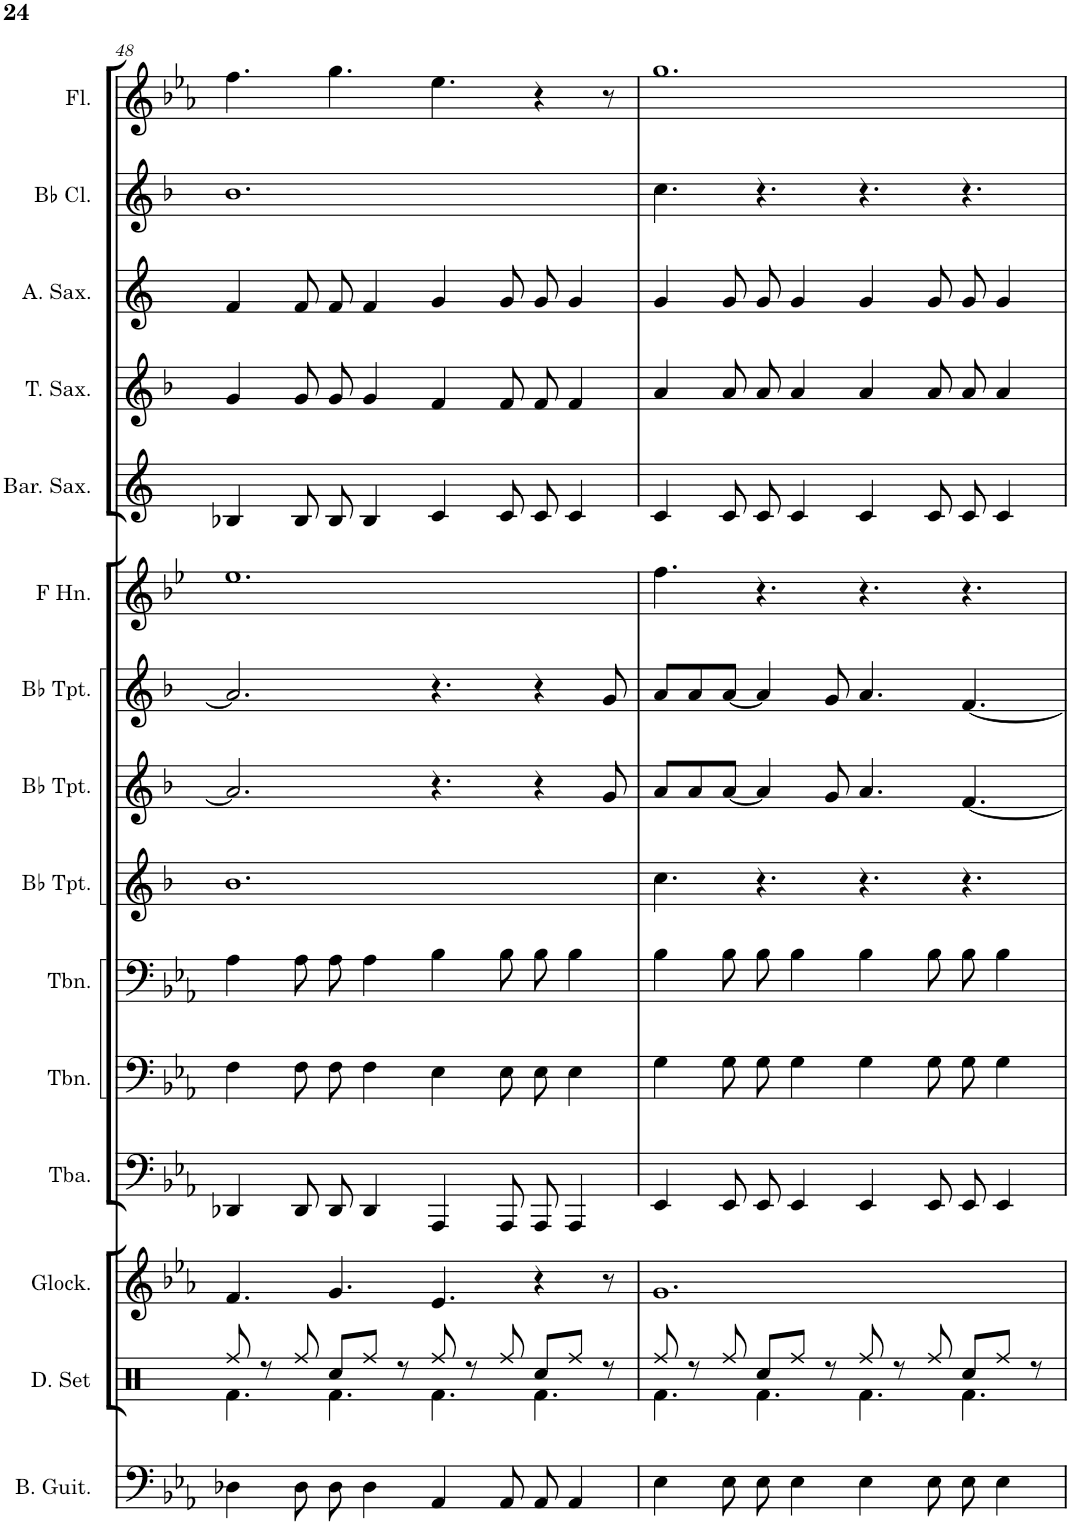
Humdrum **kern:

**kern	**kern	**kern	**kern	**kern	**kern	**kern	**kern	**kern	**kern	**kern	**kern	**kern	**kern	**kern
*part15	*part14	*part13	*part12	*part11	*part10	*part9	*part8	*part7	*part6	*part5	*part4	*part3	*part2	*part1
*staff15	*staff14	*staff13	*staff12	*staff11	*staff10	*staff9	*staff8	*staff7	*staff6	*staff5	*staff4	*staff3	*staff2	*staff1
*I"Bass Guitar	*I"Drumset	*I"Glockenspiel	*I"Tuba	*I"Trombone	*I"Trombone	*I"Bb Trumpet	*I"Bb Trumpet	*I"Bb Trumpet	*I"Horn in F	*I"Baritone Saxophone	*I"Tenor Saxophone	*I"Alto Saxophone	*I"Bb Clarinet	*I"Flute
*I'B. Guit.	*I'D. Set	*I'Glock.	*I'Tba.	*I'Tbn.	*I'Tbn.	*I'Bb Tpt.	*I'Bb Tpt.	*I'Bb Tpt.	*	*I'Bar. Sax.	*I'T. Sax.	*I'A. Sax.	*I'Bb Cl.	*I'Fl.
!!LO:PB:g=z
*clefF4	*clefX	*clefG2	*clefF4	*clefF4	*clefF4	*clefG2	*clefG2	*clefG2	*clefG2	*clefG2	*clefG2	*clefG2	*clefG2	*clefG2
*Trd7c12	*	*Trd-14c-24	*	*	*	*Trd1c2	*Trd1c2	*Trd1c2	*Trd4c7	*Trd12c21	*Trd8c14	*Trd5c9	*Trd1c2	*
*k[b-e-a-]	*k[]	*k[b-e-a-]	*k[b-e-a-]	*k[b-e-a-]	*k[b-e-a-]	*k[b-]	*k[b-]	*k[b-]	*k[b-e-]	*k[]	*k[b-]	*k[]	*k[b-]	*k[b-e-a-]
*M12/8	*M12/8	*M12/8	*M12/8	*M12/8	*M12/8	*M12/8	*M12/8	*M12/8	*M12/8	*M12/8	*M12/8	*M12/8	*M12/8	*M12/8
=48	=48	=48	=48	=48	=48	=48	=48	=48	=48	=48	=48	=48	=48	=48
*	*^	*	*	*	*	*	*	*	*	*	*	*	*	*
4D-X\	8Rff/	4.Rf\	4.f/	4DD-X/	4F\	4A-\	1.b-	2.a/]	2.a/]	1.ee-	4B-X/	4g/	4f/	1.b-	4.ff\
.	8r	.	.	.	.	.	.	.	.	.	.	.	.	.	.
8D-\	8Rff/	.	.	8DD-/	8F\	8A-\	.	.	.	.	8B-/	8g/	8f/	.	.
8D-\	8Rcc/L	4.Rf\	4.g/	8DD-/	8F\	8A-\	.	.	.	.	8B-/	8g/	8f/	.	4.gg\
4D-\	8Rff/J	.	.	4DD-/	4F\	4A-\	.	.	.	.	4B-/	4g/	4f/	.	.
.	8r	.	.	.	.	.	.	.	.	.	.	.	.	.	.
4AA-/	8Rff/	4.Rf\	4.e-/	4AAA-/	4E-\	4B-\	.	4.r	4.r	.	4c/	4f/	4g/	.	4.ee-\
.	8r	.	.	.	.	.	.	.	.	.	.	.	.	.	.
8AA-/	8Rff/	.	.	8AAA-/	8E-\	8B-\	.	.	.	.	8c/	8f/	8g/	.	.
8AA-/	8Rcc/L	4.Rf\	4r	8AAA-/	8E-\	8B-\	.	4r	4r	.	8c/	8f/	8g/	.	4r
4AA-/	8Rff/J	.	.	4AAA-/	4E-\	4B-\	.	.	.	.	4c/	4f/	4g/	.	.
.	8r	.	8r	.	.	.	.	8g/	8g/	.	.	.	.	.	8r
=49	=49	=49	=49	=49	=49	=49	=49	=49	=49	=49	=49	=49	=49	=49	=49
4E-\	8Rff/	4.Rf\	1.g	4EE-/	4G\	4B-\	4.cc\	8a/L	8a/L	4.ff\	4c/	4a/	4g/	4.cc\	1.gg
.	8r	.	.	.	.	.	.	8a/	8a/	.	.	.	.	.	.
8E-\	8Rff/	.	.	8EE-/	8G\	8B-\	.	[8a/J	[8a/J	.	8c/	8a/	8g/	.	.
8E-\	8Rcc/L	4.Rf\	.	8EE-/	8G\	8B-\	4.r	4a/]	4a/]	4.r	8c/	8a/	8g/	4.r	.
4E-\	8Rff/J	.	.	4EE-/	4G\	4B-\	.	.	.	.	4c/	4a/	4g/	.	.
.	8r	.	.	.	.	.	.	8g/	8g/	.	.	.	.	.	.
4E-\	8Rff/	4.Rf\	.	4EE-/	4G\	4B-\	4.r	4.a/	4.a/	4.r	4c/	4a/	4g/	4.r	.
.	8r	.	.	.	.	.	.	.	.	.	.	.	.	.	.
8E-\	8Rff/	.	.	8EE-/	8G\	8B-\	.	.	.	.	8c/	8a/	8g/	.	.
8E-\	8Rcc/L	4.Rf\	.	8EE-/	8G\	8B-\	4.r	[4.f/	[4.f/	4.r	8c/	8a/	8g/	4.r	.
4E-\	8Rff/J	.	.	4EE-/	4G\	4B-\	.	.	.	.	4c/	4a/	4g/	.	.
.	8r	.	.	.	.	.	.	.	.	.	.	.	.	.	.
*	*v	*v	*	*	*	*	*	*	*	*	*	*	*	*	*
=	=	=	=	=	=	=	=	=	=	=	=	=	=	=
*-	*-	*-	*-	*-	*-	*-	*-	*-	*-	*-	*-	*-	*-	*-
